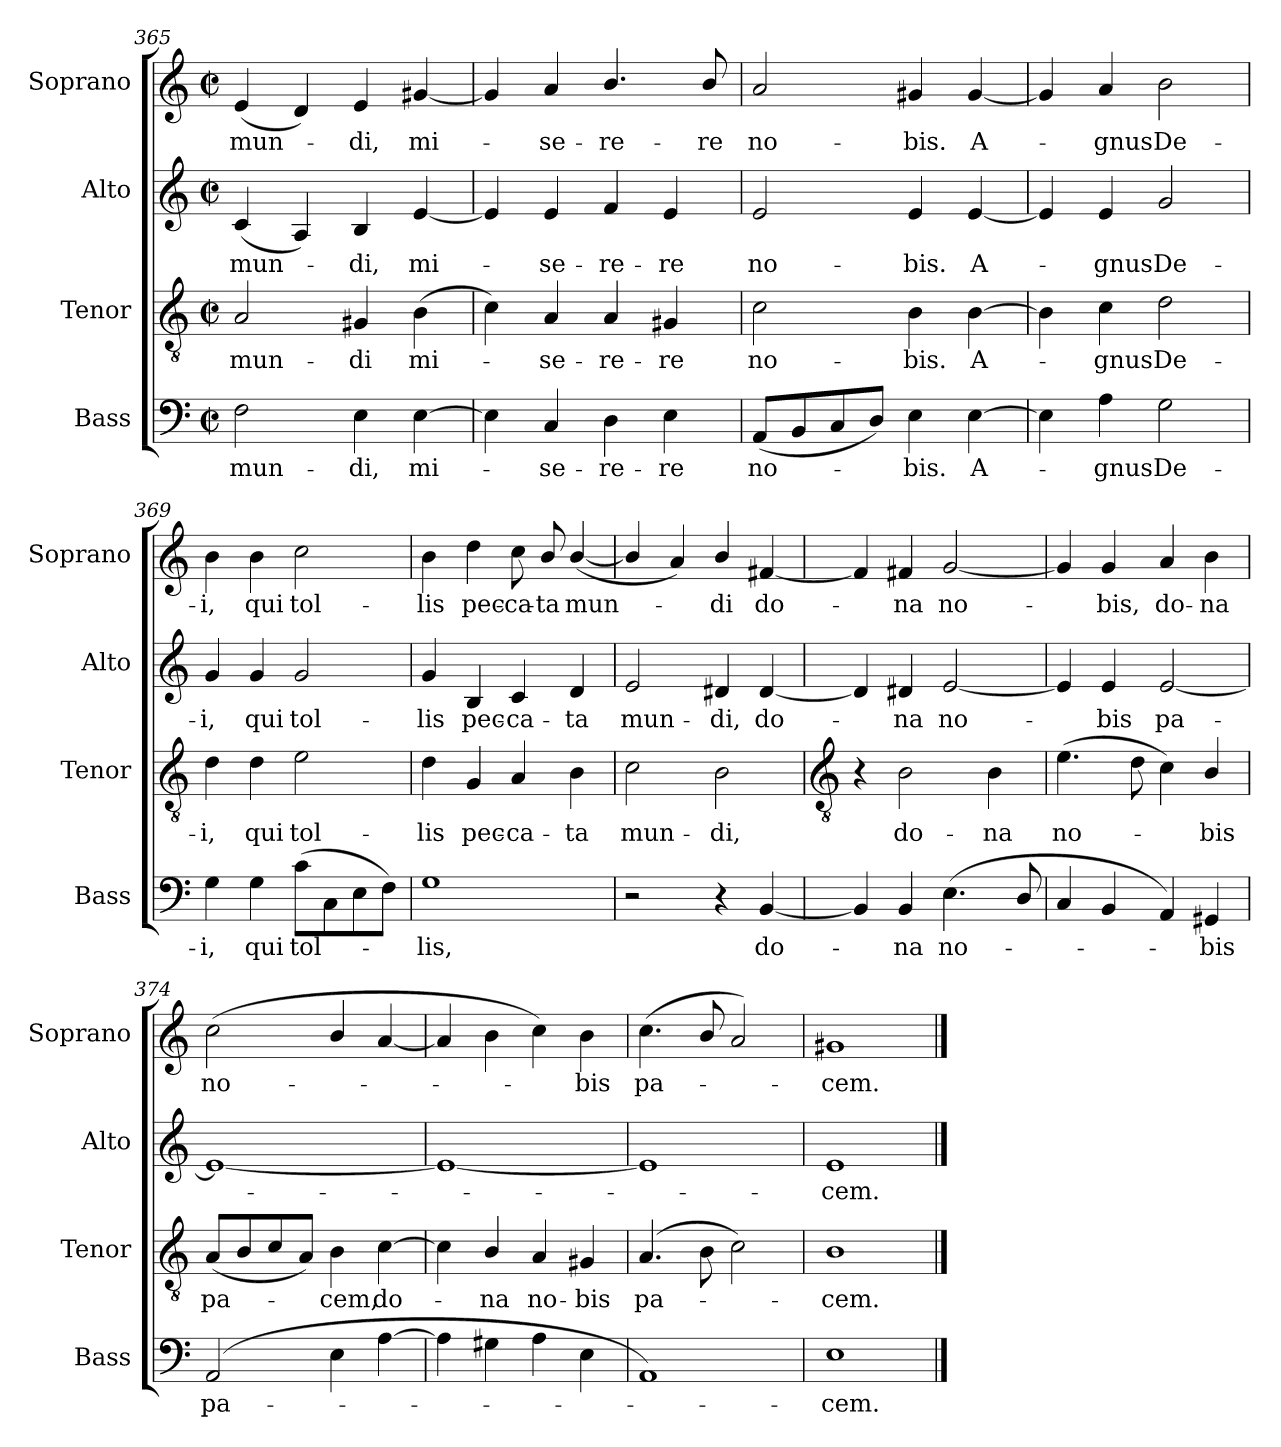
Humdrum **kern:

**kern	**text	**kern	**text	**kern	**text	**kern	**text
*part4	*part4	*part3	*part3	*part2	*part2	*part1	*part1
*staff4	*staff4	*staff3	*staff3	*staff2	*staff2	*staff1	*staff1
*I"Bass	*	*I"Tenor	*	*I"Alto	*	*I"Soprano	*
*I'Bass	*	*I'Tenor	*	*I'Alto	*	*I'Soprano	*
!!LO:LB:g=z
*clefF4	*	*clefGv2	*	*clefG2	*	*clefG2	*
*k[]	*	*k[]	*	*k[]	*	*k[]	*
*C:	*	*C:	*	*C:	*	*C:	*
*M2/2	*	*M2/2	*	*M2/2	*	*M2/2	*
*met(c|)	*	*met(c|)	*	*met(c|)	*	*met(c|)	*
=365	=365	=365	=365	=365	=365	=365	=365
!	!LO:LY:b	!	!LO:LY:b	!	!LO:LY:b	!	!LO:LY:b
2F	mun-	2A	mun-	(<4c	mun-	(<4e	mun-
.	.	.	.	4A)	.	4d)	.
!	!LO:LY:b	!	!LO:LY:b	!	!LO:LY:b	!	!LO:LY:b
4E	-di,	4G#X	-di	4B	di,	4e	di,
!	!LO:LY:b	!	!LO:LY:b	!	!LO:LY:b	!	!LO:LY:b
[4E	mi-	(>4B	mi-	[4e	mi-	[4g#X	mi-
=366	=366	=366	=366	=366	=366	=366	=366
4E]	.	4c)	.	4e]	.	4g#]	.
!	!LO:LY:b	!	!LO:LY:b	!	!LO:LY:b	!	!LO:LY:b
4C	se-	4A	se-	4e	se-	4a	se-
!	!LO:LY:b	!	!LO:LY:b	!	!LO:LY:b	!	!LO:LY:b
4D	-re-	4A	-re-	4f	-re-	4.b/	-re-
!	!LO:LY:b	!	!LO:LY:b	!	!LO:LY:b	!	!
4E	-re	4G#X	-re	4e	-re	.	.
!	!	!	!	!	!	!	!LO:LY:b
.	.	.	.	.	.	8b/	-re
=367	=367	=367	=367	=367	=367	=367	=367
!	!LO:LY:b	!	!LO:LY:b	!	!LO:LY:b	!	!LO:LY:b
(<8AAL	no-	2c	no-	2e	no-	2a	no-
8BB	.	.	.	.	.	.	.
8C	.	.	.	.	.	.	.
8DJ)	.	.	.	.	.	.	.
!	!LO:LY:b	!	!LO:LY:b	!	!LO:LY:b	!	!LO:LY:b
4E	bis.	4B	-bis.	4e	-bis.	4g#X	-bis.
!	!LO:LY:b	!	!LO:LY:b	!	!LO:LY:b	!	!LO:LY:b
[4E	A-	[4B	A-	[4e	A-	[4g#	A-
=368	=368	=368	=368	=368	=368	=368	=368
4E]	.	4B]	.	4e]	.	4g#]	.
!	!LO:LY:b	!	!LO:LY:b	!	!LO:LY:b	!	!LO:LY:b
4A	gnus	4c	gnus	4e	gnus	4a	gnus
!	!LO:LY:b	!	!LO:LY:b	!	!LO:LY:b	!	!LO:LY:b
2G	De-	2d	De-	2g	De-	2b	De-
=369	=369	=369	=369	=369	=369	=369	=369
!	!LO:LY:b	!	!LO:LY:b	!	!LO:LY:b	!	!LO:LY:b
4G	-i,	4d	-i,	4g	-i,	4b	-i,
!	!LO:LY:b	!	!LO:LY:b	!	!LO:LY:b	!	!LO:LY:b
4G	qui	4d	qui	4g	qui	4b	qui
!	!LO:LY:b	!	!LO:LY:b	!	!LO:LY:b	!	!LO:LY:b
(>8cL	tol-	2e	tol-	2g	tol-	2cc	tol-
8C	.	.	.	.	.	.	.
8E	.	.	.	.	.	.	.
8FJ)	.	.	.	.	.	.	.
=370	=370	=370	=370	=370	=370	=370	=370
!	!LO:LY:b	!	!LO:LY:b	!	!LO:LY:b	!	!LO:LY:b
1G	lis,	4d	-lis	4g	-lis	4b	-lis
!	!	!	!LO:LY:b	!	!LO:LY:b	!	!LO:LY:b
.	.	4G	pec-	4B	pec-	4dd	pec-
!	!	!	!LO:LY:b	!	!LO:LY:b	!	!LO:LY:b
.	.	4A	-ca-	4c	-ca-	8cc	-ca-
!	!	!	!	!	!	!	!LO:LY:b
.	.	.	.	.	.	8b/	-ta
!	!	!	!LO:LY:b	!	!LO:LY:b	!	!LO:LY:b
.	.	4B	-ta	4d	-ta	(<[4b/	mun-
=371	=371	=371	=371	=371	=371	=371	=371
!	!	!	!LO:LY:b	!	!LO:LY:b	!	!
2r	.	2c	mun-	2e	mun-	4b/]	.
.	.	.	.	.	.	4a)	.
!	!	!	!LO:LY:b	!	!LO:LY:b	!	!LO:LY:b
4r	.	2B	-di,	4d#X	-di,	4b/	di
!	!LO:LY:b	!	!	!	!LO:LY:b	!	!LO:LY:b
[4BB	do-	.	.	[4d#	do-	[4f#X	do-
!!LO:LB:g=z
=372	=372	=372	=372	=372	=372	=372	=372
*	*	*clefGv2	*	*	*	*	*
4BB]	.	4r	.	4d#]	.	4f#]	.
!	!LO:LY:b	!	!LO:LY:b	!	!LO:LY:b	!	!LO:LY:b
4BB	na	2B	do-	4d#	na	4f#	na
!	!LO:LY:b	!	!	!	!LO:LY:b	!	!LO:LY:b
(<4.E	no-	.	.	[2e	no-	[2g	no-
!	!	!	!LO:LY:b	!	!	!	!
.	.	4B	-na	.	.	.	.
8D/	.	.	.	.	.	.	.
=373	=373	=373	=373	=373	=373	=373	=373
!	!	!	!LO:LY:b	!	!	!	!
4C	.	(>4.e	no-	4e]	.	4g]	.
!	!	!	!	!	!LO:LY:b	!	!LO:LY:b
4BB	.	.	.	4e	bis	4g	bis,
.	.	8d	.	.	.	.	.
!	!	!	!	!	!LO:LY:b	!	!LO:LY:b
4AA)	.	4c)	.	[2e	pa-	4a	do-
!	!LO:LY:b	!	!LO:LY:b	!	!	!	!LO:LY:b
4GG#X	bis	4B/	bis	.	.	4b	-na
=374	=374	=374	=374	=374	=374	=374	=374
!	!LO:LY:b	!	!LO:LY:b	!	!	!	!LO:LY:b
(<2AA	pa-	(<8A/L	pa-	1e_	.	(>2cc	no-
.	.	8B/	.	.	.	.	.
.	.	8c/	.	.	.	.	.
.	.	8A/J)	.	.	.	.	.
!	!	!	!LO:LY:b	!	!	!	!
4E	.	4B	cem,	.	.	4b/	.
!	!	!	!LO:LY:b	!	!	!	!
[4A	.	[4c	do-	.	.	[4a	.
=375	=375	=375	=375	=375	=375	=375	=375
4A]	.	4c]	.	1e_	.	4a]	.
!	!	!	!LO:LY:b	!	!	!	!
4G#X	.	4B/	na	.	.	4b	.
!	!	!	!LO:LY:b	!	!	!	!
4A	.	4A	no-	.	.	4cc)	.
!	!	!	!LO:LY:b	!	!	!	!LO:LY:b
4E	.	4G#X	-bis	.	.	4b	bis
=376	=376	=376	=376	=376	=376	=376	=376
!	!	!	!LO:LY:b	!	!	!	!LO:LY:b
1AA)	.	(>4.A	pa-	1e]	.	(<4.cc	pa-
.	.	8B	.	.	.	8b/	.
.	.	2c)	.	.	.	2a)	.
=377	=377	=377	=377	=377	=377	=377	=377
!	!LO:LY:b	!	!LO:LY:b	!	!LO:LY:b	!	!LO:LY:b
1E	cem.	1B	cem.	1e	cem.	1g#X	cem.
==	==	==	==	==	==	==	==
*-	*-	*-	*-	*-	*-	*-	*-
